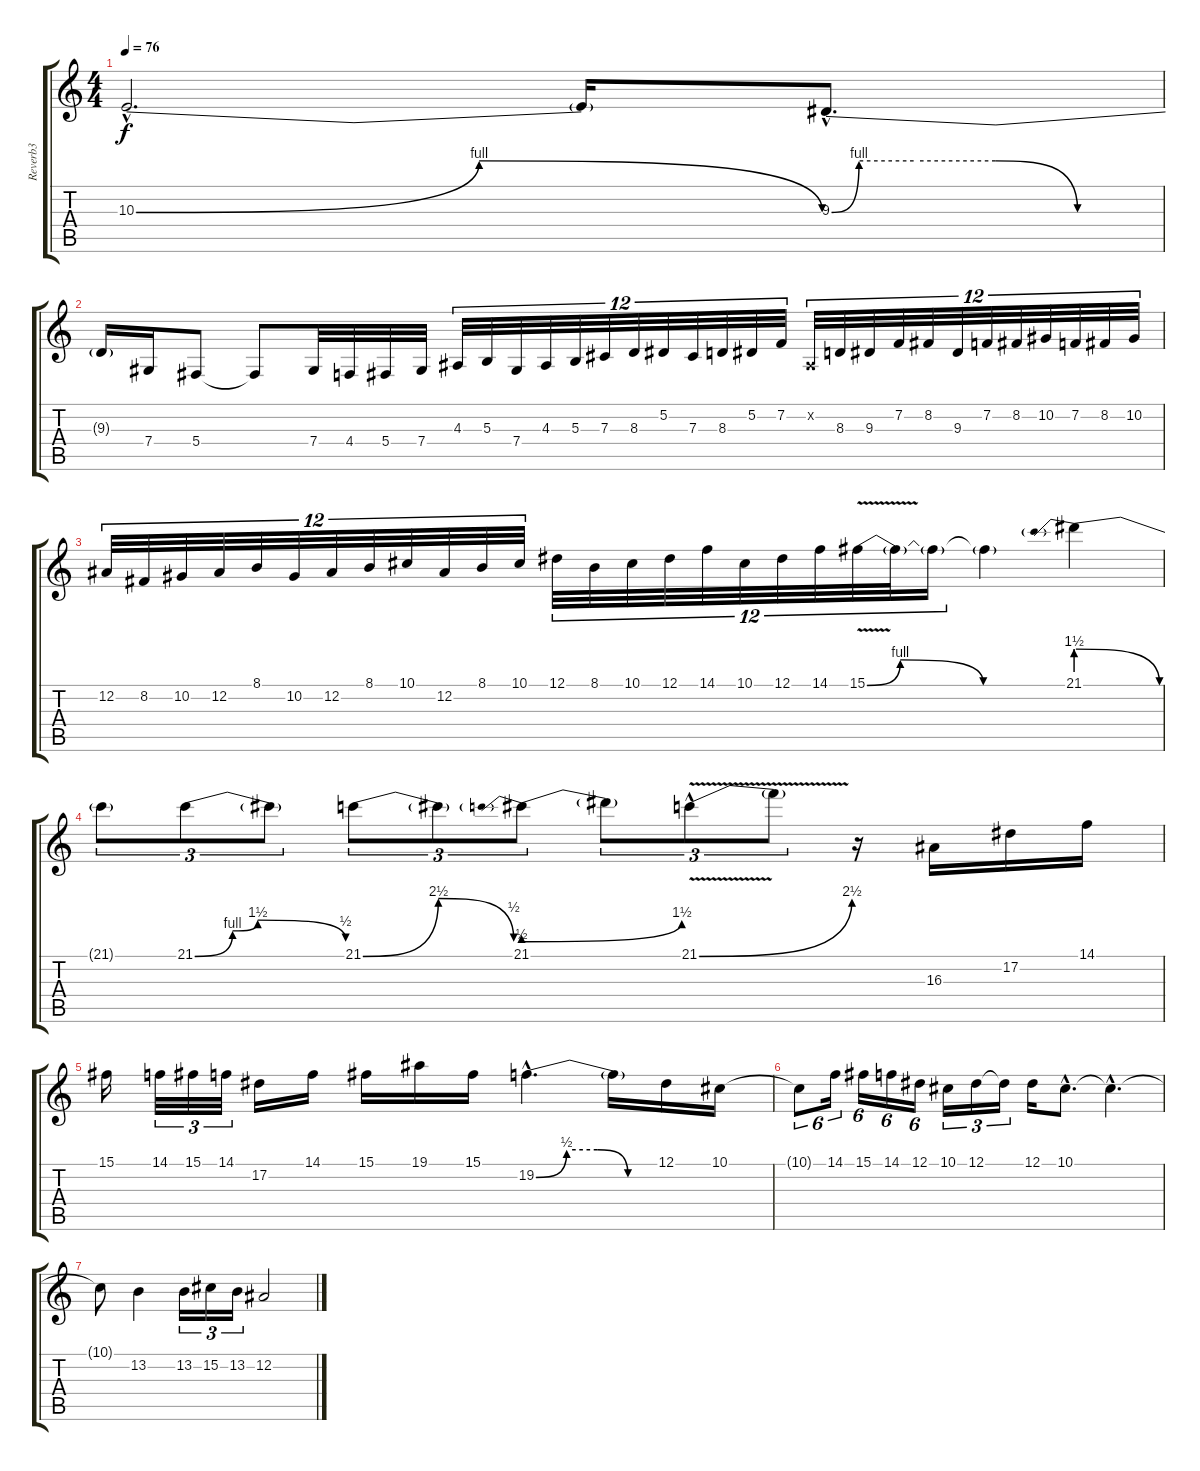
\track ("Reverb3" "Reverb3") {instrument orchestralharp}
\staff {score tabs}
\tuning (Eb4 Bb3 Gb3 Db3 Ab2 Eb2) {hide}
\ts (4 4)
\tempo 76
\clef g2
\ks c
10.3{be (bendrelease 0 0 15 4 30 4 60 0) hac}.2{d dy f} 10.3{t}.16 9.3{be (custom 0 0 5 4 15 4 30 4 45 0 60 0) hac}.8{d} |
9.3{t}.16 7.4.16 5.4.8 5.4{t}.8 7.4.32 4.4.32 5.4.32 7.4.32 4.3.32{tu (12 8)} 5.3.32{tu (12 8)} 7.4.32{tu (12 8)} 4.3.32{tu (12 8)} 5.3.32{tu (12 8)} 7.3.32{tu (12 8)} 8.3.32{tu (12 8)} 5.2.32{tu (12 8)} 7.3.32{tu (12 8)} 8.3.32{tu (12 8)} 5.2.32{tu (12 8)} 7.2.32{tu (12 8)} 0.2{x}.32{tu (12 8)} 8.3.32{tu (12 8)} 9.3.32{tu (12 8)} 7.2.32{tu (12 8)} 8.2.32{tu (12 8)} 9.3.32{tu (12 8)} 7.2.32{tu (12 8)} 8.2.32{tu (12 8)} 10.2.32{tu (12 8)} 7.2.32{tu (12 8)} 8.2.32{tu (12 8)} 10.2.32{tu (12 8)} |
12.2.32{tu (12 8)} 8.2.32{tu (12 8)} 10.2.32{tu (12 8)} 12.2.32{tu (12 8)} 8.1.32{tu (12 8)} 10.2.32{tu (12 8)} 12.2.32{tu (12 8)} 8.1.32{tu (12 8)} 10.1.32{tu (12 8)} 12.2.32{tu (12 8)} 8.1.32{tu (12 8)} 10.1.32{tu (12 8)} 12.1.32{tu (12 8)} 8.1.32{tu (12 8)} 10.1.32{tu (12 8)} 12.1.32{tu (12 8)} 14.1.32{tu (12 8)} 10.1.32{tu (12 8)} 12.1.32{tu (12 8)} 14.1.32{tu (12 8)} 15.1{be (custom 0 0 10 4 35 0 60 0) v}.32{tu (12 8)} 15.1{t}.32{tu (12 8)} 15.1{t}.16{tu (12 8)} 15.1{t}.4 21.1{be (prebendrelease 0 6 60 0)}.4{volume 15} |
21.1{t}.8{tu (3 2) volume 14} 21.1{be (custom 0 0 15 4 25 6 60 2)}.8{tu (3 2)} 21.1{t}.8{tu (3 2)} 21.1{be (bendrelease 0 0 30 10 30 10 60 2)}.8{tu (3 2)} 21.1{t}.8{tu (3 2)} 21.1{be (prebendbend 0 2 60 6)}.8{tu (3 2)} 21.1{t}.8{tu (3 2)} 21.1{be (bend 0 0 60 10) v hac}.8{tu (3 2) volume 12} 21.1{t}.8{tu (3 2) volume 12} r.16 16.3.16{volume 11} 17.2.16{volume 11} 14.1.16{volume 11} |
15.1.16{volume 11} 14.1.32{tu (3 2) volume 10} 15.1.32{tu (3 2)} 14.1.32{tu (3 2)} 17.2.16{volume 10} 14.1.16{volume 10} 15.1.16{volume 10} 19.1.16 15.1.16{volume 9} 19.2{be (custom 0 0 15 2 30 2 45 0 60 0) hac}.4{d volume 9} 19.2{t}.16 12.1.16{volume 8} 10.1.16{volume 7} |
10.1{t}.8{tu (6 4)} 14.1.16{tu (6 4) volume 7} 15.1.16{tu (6 4) volume 7} 14.1.16{tu (6 4) volume 6} 12.1.16{tu (6 4)} 10.1.16{tu (3 2) volume 6} 12.1.16{tu (3 2) volume 6} 12.1{t}.16{tu (3 2) volume 6} 12.1.16{volume 6} 10.1{hac}.8{d} 10.1{hac t}.4{d volume 5} |
10.1{t}.8 13.2.4{volume 3} 13.2.16{tu (3 2) volume 2} 15.2.16{tu (3 2) volume 2} 13.2.16{tu (3 2) volume 2} 12.2.2{volume 2}
